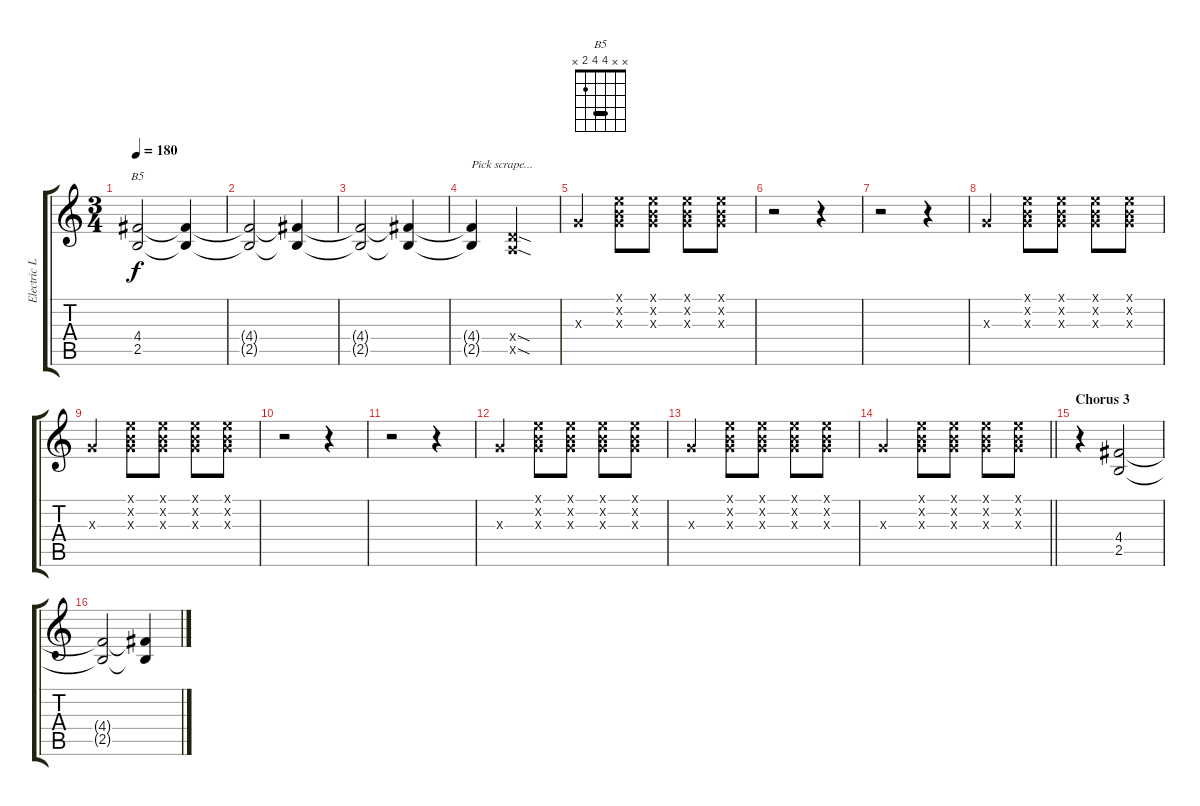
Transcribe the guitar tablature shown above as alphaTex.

\track ("Electric Lead" "Electric L") {instrument distortionguitar}
\staff {score tabs}
\tuning (E4 B3 G3 D3 A2 E2) {hide}
\chord ("B5" x x 4 4 2 x) {barre 4}
\ts (3 4)
\tempo 180
\clef g2
\ks c
(4.4 2.5).2{ch "B5" dy f} (4.4{t} 2.5{t}).4 |
(4.4{t} 2.5{t}).2 (4.4{t} 2.5{t}).4 |
(4.4{t} 2.5{t}).2 (4.4{t} 2.5{t}).4 |
(4.4{t} 2.5{t}).4{txt "Pick scrape..."} (0.4{sod x} 0.5{sod x}).2 |
0.3{x}.4{volume 16} (0.1{x} 0.2{x} 0.3{x}).8 (0.1{x} 0.2{x} 0.3{x}).8 (0.1{x} 0.2{x} 0.3{x}).8 (0.1{x} 0.2{x} 0.3{x}).8 |
r.2 r.4 |
r.2 r.4 |
0.3{x}.4 (0.1{x} 0.2{x} 0.3{x}).8 (0.1{x} 0.2{x} 0.3{x}).8 (0.1{x} 0.2{x} 0.3{x}).8 (0.1{x} 0.2{x} 0.3{x}).8 |
0.3{x}.4 (0.1{x} 0.2{x} 0.3{x}).8 (0.1{x} 0.2{x} 0.3{x}).8 (0.1{x} 0.2{x} 0.3{x}).8 (0.1{x} 0.2{x} 0.3{x}).8 |
r.2 r.4 |
r.2 r.4 |
0.3{x}.4 (0.1{x} 0.2{x} 0.3{x}).8 (0.1{x} 0.2{x} 0.3{x}).8 (0.1{x} 0.2{x} 0.3{x}).8 (0.1{x} 0.2{x} 0.3{x}).8 |
0.3{x}.4 (0.1{x} 0.2{x} 0.3{x}).8 (0.1{x} 0.2{x} 0.3{x}).8 (0.1{x} 0.2{x} 0.3{x}).8 (0.1{x} 0.2{x} 0.3{x}).8 |
\barLineRight lightlight
0.3{x}.4 (0.1{x} 0.2{x} 0.3{x}).8 (0.1{x} 0.2{x} 0.3{x}).8 (0.1{x} 0.2{x} 0.3{x}).8 (0.1{x} 0.2{x} 0.3{x}).8 |
\section ("" "Chorus 3")
r.4{volume 3} (4.4 2.5).2{volume 13} |
(4.4{t} 2.5{t}).2 (4.4{t} 2.5{t}).4
